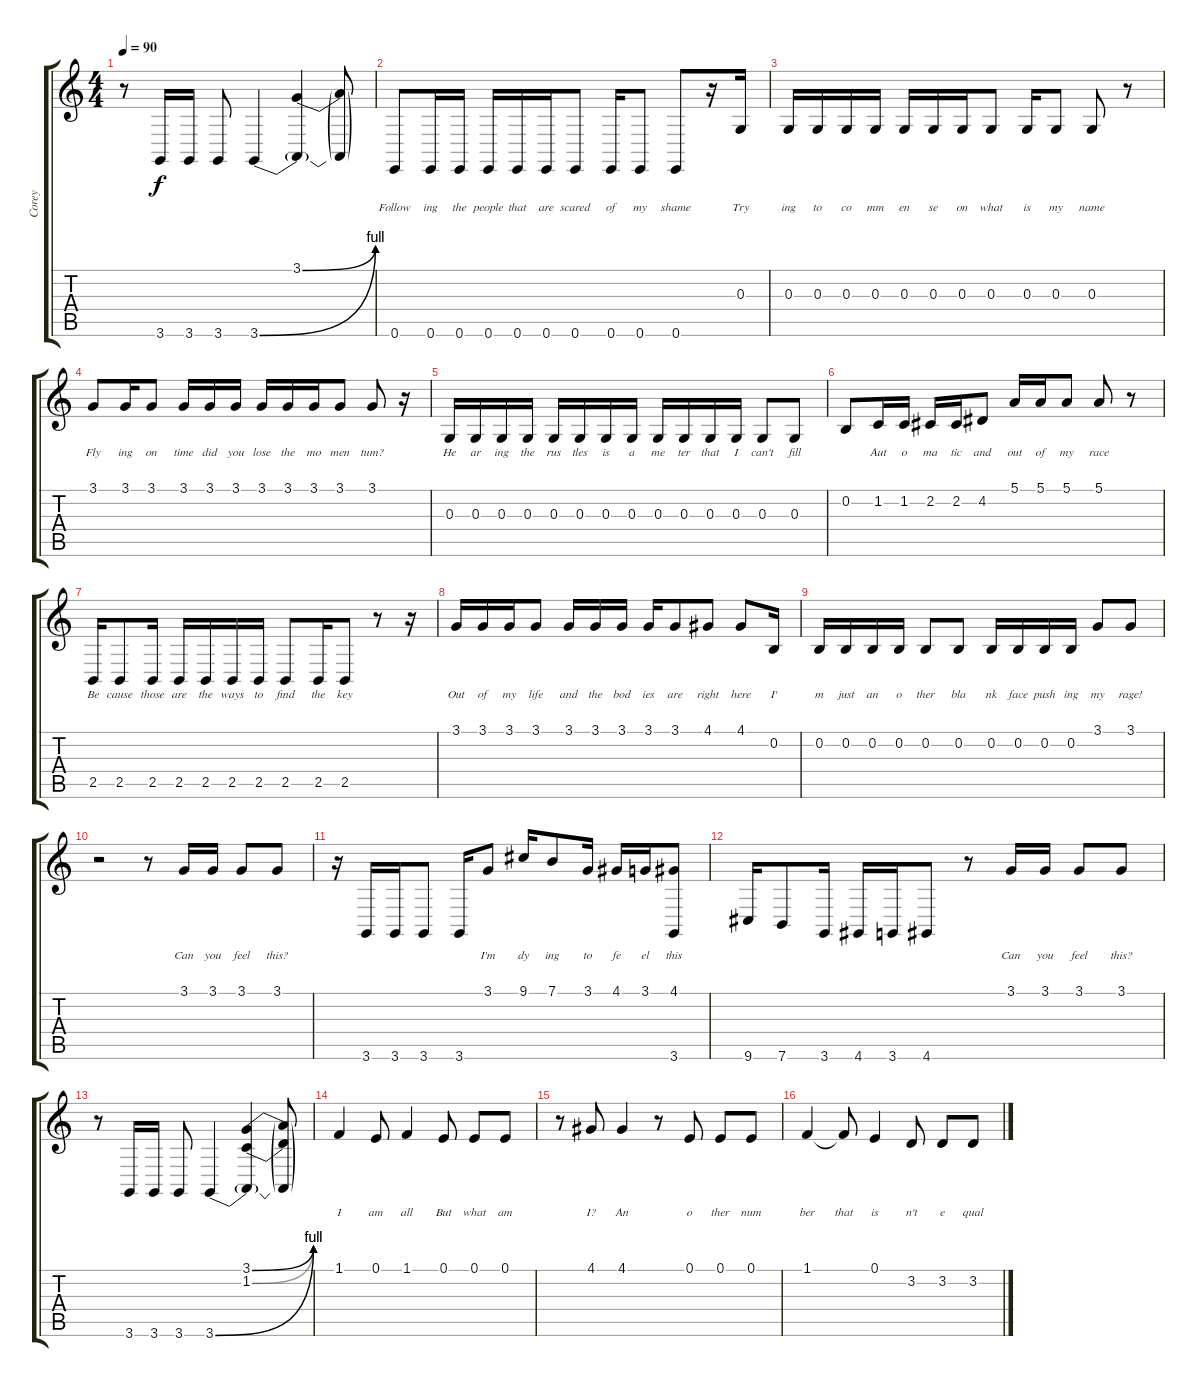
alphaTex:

\track ("Corey" "Corey") {instrument tenorsax}
\staff {score tabs}
\tuning (E4 B3 G3 D3 A2 E2) {hide}
\ts (4 4)
\tempo 90
\clef g2
\ks c
r.8{dy f} 3.6.16 3.6.16 3.6.8 3.6{be (bend 0 0 60 4)}.4 (3.1{be (bend 0 0 60 4)} 3.6{t}).4 (3.1{t} 3.6{t}).8 |
0.6.8{lyrics (0 "") lyrics (1 "Follow") lyrics (2 "") lyrics (3 "") lyrics (4 "")} 0.6.16{lyrics (0 "") lyrics (1 "ing") lyrics (2 "") lyrics (3 "") lyrics (4 "")} 0.6.16{lyrics (0 "") lyrics (1 "the") lyrics (2 "") lyrics (3 "") lyrics (4 "")} 0.6.16{lyrics (0 "") lyrics (1 "people") lyrics (2 "") lyrics (3 "") lyrics (4 "")} 0.6.16{lyrics (0 "") lyrics (1 "that") lyrics (2 "") lyrics (3 "") lyrics (4 "")} 0.6.16{lyrics (0 "") lyrics (1 "are") lyrics (2 "") lyrics (3 "") lyrics (4 "")} 0.6.8{lyrics (0 "") lyrics (1 "scared") lyrics (2 "") lyrics (3 "") lyrics (4 "")} 0.6.16{lyrics (0 "") lyrics (1 "of") lyrics (2 "") lyrics (3 "") lyrics (4 "")} 0.6.8{lyrics (0 "") lyrics (1 "my") lyrics (2 "") lyrics (3 "") lyrics (4 "")} 0.6.8{lyrics (0 "") lyrics (1 "shame") lyrics (2 "") lyrics (3 "") lyrics (4 "")} r.16 0.3.16{lyrics (0 "") lyrics (1 "Try") lyrics (2 "") lyrics (3 "") lyrics (4 "")} |
0.3.16{lyrics (0 "") lyrics (1 "ing") lyrics (2 "") lyrics (3 "") lyrics (4 "")} 0.3.16{lyrics (0 "") lyrics (1 "to") lyrics (2 "") lyrics (3 "") lyrics (4 "")} 0.3.16{lyrics (0 "") lyrics (1 "co") lyrics (2 "") lyrics (3 "") lyrics (4 "")} 0.3.16{lyrics (0 "") lyrics (1 "mm") lyrics (2 "") lyrics (3 "") lyrics (4 "")} 0.3.16{lyrics (0 "") lyrics (1 "en") lyrics (2 "") lyrics (3 "") lyrics (4 "")} 0.3.16{lyrics (0 "") lyrics (1 "se") lyrics (2 "") lyrics (3 "") lyrics (4 "")} 0.3.16{lyrics (0 "") lyrics (1 "on") lyrics (2 "") lyrics (3 "") lyrics (4 "")} 0.3.8{lyrics (0 "") lyrics (1 "what") lyrics (2 "") lyrics (3 "") lyrics (4 "")} 0.3.16{lyrics (0 "") lyrics (1 "is") lyrics (2 "") lyrics (3 "") lyrics (4 "")} 0.3.8{lyrics (0 "") lyrics (1 "my") lyrics (2 "") lyrics (3 "") lyrics (4 "")} 0.3.8{lyrics (0 "") lyrics (1 "name") lyrics (2 "") lyrics (3 "") lyrics (4 "")} r.8 |
3.1.8{lyrics (0 "") lyrics (1 "Fly") lyrics (2 "") lyrics (3 "") lyrics (4 "")} 3.1.16{lyrics (0 "") lyrics (1 "ing") lyrics (2 "") lyrics (3 "") lyrics (4 "")} 3.1.8{lyrics (0 "") lyrics (1 "on") lyrics (2 "") lyrics (3 "") lyrics (4 "")} 3.1.16{lyrics (0 "") lyrics (1 "time") lyrics (2 "") lyrics (3 "") lyrics (4 "")} 3.1.16{lyrics (0 "") lyrics (1 "did") lyrics (2 "") lyrics (3 "") lyrics (4 "")} 3.1.16{lyrics (0 "") lyrics (1 "you") lyrics (2 "") lyrics (3 "") lyrics (4 "")} 3.1.16{lyrics (0 "") lyrics (1 "lose") lyrics (2 "") lyrics (3 "") lyrics (4 "")} 3.1.16{lyrics (0 "") lyrics (1 "the") lyrics (2 "") lyrics (3 "") lyrics (4 "")} 3.1.16{lyrics (0 "") lyrics (1 "mo") lyrics (2 "") lyrics (3 "") lyrics (4 "")} 3.1.8{lyrics (0 "") lyrics (1 "men") lyrics (2 "") lyrics (3 "") lyrics (4 "")} 3.1.8{lyrics (0 "") lyrics (1 "tum?") lyrics (2 "") lyrics (3 "") lyrics (4 "")} r.16 |
0.3.16{lyrics (0 "") lyrics (1 "He") lyrics (2 "") lyrics (3 "") lyrics (4 "")} 0.3.16{lyrics (0 "") lyrics (1 "ar") lyrics (2 "") lyrics (3 "") lyrics (4 "")} 0.3.16{lyrics (0 "") lyrics (1 "ing") lyrics (2 "") lyrics (3 "") lyrics (4 "")} 0.3.16{lyrics (0 "") lyrics (1 "the") lyrics (2 "") lyrics (3 "") lyrics (4 "")} 0.3.16{lyrics (0 "") lyrics (1 "rus") lyrics (2 "") lyrics (3 "") lyrics (4 "")} 0.3.16{lyrics (0 "") lyrics (1 "tles") lyrics (2 "") lyrics (3 "") lyrics (4 "")} 0.3.16{lyrics (0 "") lyrics (1 "is") lyrics (2 "") lyrics (3 "") lyrics (4 "")} 0.3.16{lyrics (0 "") lyrics (1 "a") lyrics (2 "") lyrics (3 "") lyrics (4 "")} 0.3.16{lyrics (0 "") lyrics (1 "me") lyrics (2 "") lyrics (3 "") lyrics (4 "")} 0.3.16{lyrics (0 "") lyrics (1 "ter") lyrics (2 "") lyrics (3 "") lyrics (4 "")} 0.3.16{lyrics (0 "") lyrics (1 "that") lyrics (2 "") lyrics (3 "") lyrics (4 "")} 0.3.16{lyrics (0 "") lyrics (1 "I") lyrics (2 "") lyrics (3 "") lyrics (4 "")} 0.3.8{lyrics (0 "") lyrics (1 "can't") lyrics (2 "") lyrics (3 "") lyrics (4 "")} 0.3.8{lyrics (0 "") lyrics (1 "fill") lyrics (2 "") lyrics (3 "") lyrics (4 "")} |
0.2.8{lyrics (0 "") lyrics (1 "") lyrics (2 "") lyrics (3 "") lyrics (4 "")} 1.2.16{lyrics (0 "") lyrics (1 "Aut") lyrics (2 "") lyrics (3 "") lyrics (4 "")} 1.2.16{lyrics (0 "") lyrics (1 "o") lyrics (2 "") lyrics (3 "") lyrics (4 "")} 2.2.16{lyrics (0 "") lyrics (1 "ma") lyrics (2 "") lyrics (3 "") lyrics (4 "")} 2.2.16{lyrics (0 "") lyrics (1 "tic") lyrics (2 "") lyrics (3 "") lyrics (4 "")} 4.2.8{lyrics (0 "") lyrics (1 "and") lyrics (2 "") lyrics (3 "") lyrics (4 "")} 5.1.16{lyrics (0 "") lyrics (1 "out") lyrics (2 "") lyrics (3 "") lyrics (4 "")} 5.1.16{lyrics (0 "") lyrics (1 "of") lyrics (2 "") lyrics (3 "") lyrics (4 "")} 5.1.8{lyrics (0 "") lyrics (1 "my") lyrics (2 "") lyrics (3 "") lyrics (4 "")} 5.1.8{lyrics (0 "") lyrics (1 "race") lyrics (2 "") lyrics (3 "") lyrics (4 "")} r.8 |
2.5.16{lyrics (0 "") lyrics (1 "Be") lyrics (2 "") lyrics (3 "") lyrics (4 "")} 2.5.8{lyrics (0 "") lyrics (1 "cause") lyrics (2 "") lyrics (3 "") lyrics (4 "")} 2.5.16{lyrics (0 "") lyrics (1 "those") lyrics (2 "") lyrics (3 "") lyrics (4 "")} 2.5.16{lyrics (0 "") lyrics (1 "are") lyrics (2 "") lyrics (3 "") lyrics (4 "")} 2.5.16{lyrics (0 "") lyrics (1 "the") lyrics (2 "") lyrics (3 "") lyrics (4 "")} 2.5.16{lyrics (0 "") lyrics (1 "ways") lyrics (2 "") lyrics (3 "") lyrics (4 "")} 2.5.16{lyrics (0 "") lyrics (1 "to") lyrics (2 "") lyrics (3 "") lyrics (4 "")} 2.5.8{lyrics (0 "") lyrics (1 "find") lyrics (2 "") lyrics (3 "") lyrics (4 "")} 2.5.16{lyrics (0 "") lyrics (1 "the") lyrics (2 "") lyrics (3 "") lyrics (4 "")} 2.5.8{lyrics (0 "") lyrics (1 "key") lyrics (2 "") lyrics (3 "") lyrics (4 "")} r.8 r.16 |
3.1.16{lyrics (0 "") lyrics (1 "Out") lyrics (2 "") lyrics (3 "") lyrics (4 "")} 3.1.16{lyrics (0 "") lyrics (1 "of") lyrics (2 "") lyrics (3 "") lyrics (4 "")} 3.1.16{lyrics (0 "") lyrics (1 "my") lyrics (2 "") lyrics (3 "") lyrics (4 "")} 3.1.8{lyrics (0 "") lyrics (1 "life") lyrics (2 "") lyrics (3 "") lyrics (4 "")} 3.1.16{lyrics (0 "") lyrics (1 "and") lyrics (2 "") lyrics (3 "") lyrics (4 "")} 3.1.16{lyrics (0 "") lyrics (1 "the") lyrics (2 "") lyrics (3 "") lyrics (4 "")} 3.1.16{lyrics (0 "") lyrics (1 "bod") lyrics (2 "") lyrics (3 "") lyrics (4 "")} 3.1.16{lyrics (0 "") lyrics (1 "ies") lyrics (2 "") lyrics (3 "") lyrics (4 "")} 3.1.8{lyrics (0 "") lyrics (1 "are") lyrics (2 "") lyrics (3 "") lyrics (4 "")} 4.1.8{lyrics (0 "") lyrics (1 "right") lyrics (2 "") lyrics (3 "") lyrics (4 "")} 4.1.8{lyrics (0 "") lyrics (1 "here") lyrics (2 "") lyrics (3 "") lyrics (4 "")} 0.2.16{lyrics (0 "") lyrics (1 "I'") lyrics (2 "") lyrics (3 "") lyrics (4 "")} |
0.2.16{lyrics (0 "") lyrics (1 "m") lyrics (2 "") lyrics (3 "") lyrics (4 "")} 0.2.16{lyrics (0 "") lyrics (1 "just") lyrics (2 "") lyrics (3 "") lyrics (4 "")} 0.2.16{lyrics (0 "") lyrics (1 "an") lyrics (2 "") lyrics (3 "") lyrics (4 "")} 0.2.16{lyrics (0 "") lyrics (1 "o") lyrics (2 "") lyrics (3 "") lyrics (4 "")} 0.2.8{lyrics (0 "") lyrics (1 "ther") lyrics (2 "") lyrics (3 "") lyrics (4 "")} 0.2.8{lyrics (0 "") lyrics (1 "bla") lyrics (2 "") lyrics (3 "") lyrics (4 "")} 0.2.16{lyrics (0 "") lyrics (1 "nk") lyrics (2 "") lyrics (3 "") lyrics (4 "")} 0.2.16{lyrics (0 "") lyrics (1 "face") lyrics (2 "") lyrics (3 "") lyrics (4 "")} 0.2.16{lyrics (0 "") lyrics (1 "push") lyrics (2 "") lyrics (3 "") lyrics (4 "")} 0.2.16{lyrics (0 "") lyrics (1 "ing") lyrics (2 "") lyrics (3 "") lyrics (4 "")} 3.1.8{lyrics (0 "") lyrics (1 "my") lyrics (2 "") lyrics (3 "") lyrics (4 "")} 3.1.8{lyrics (0 "") lyrics (1 "rage!") lyrics (2 "") lyrics (3 "") lyrics (4 "")} |
r.2 r.8 3.1.16{lyrics (0 "") lyrics (1 "Can") lyrics (2 "") lyrics (3 "") lyrics (4 "")} 3.1.16{lyrics (0 "") lyrics (1 "you") lyrics (2 "") lyrics (3 "") lyrics (4 "")} 3.1.8{lyrics (0 "") lyrics (1 "feel") lyrics (2 "") lyrics (3 "") lyrics (4 "")} 3.1.8{lyrics (0 "") lyrics (1 "this?") lyrics (2 "") lyrics (3 "") lyrics (4 "")} |
r.16 3.6.16{lyrics (0 "") lyrics (1 "") lyrics (2 "") lyrics (3 "") lyrics (4 "")} 3.6.16{lyrics (0 "") lyrics (1 "") lyrics (2 "") lyrics (3 "") lyrics (4 "")} 3.6.8{lyrics (0 "") lyrics (1 "") lyrics (2 "") lyrics (3 "") lyrics (4 "")} 3.6.16{lyrics (0 "") lyrics (1 "") lyrics (2 "") lyrics (3 "") lyrics (4 "")} 3.1.8{lyrics (0 "") lyrics (1 "I'm") lyrics (2 "") lyrics (3 "") lyrics (4 "")} 9.1.16{lyrics (0 "") lyrics (1 "dy") lyrics (2 "") lyrics (3 "") lyrics (4 "")} 7.1.8{lyrics (0 "") lyrics (1 "ing") lyrics (2 "") lyrics (3 "") lyrics (4 "")} 3.1.16{lyrics (0 "") lyrics (1 "to") lyrics (2 "") lyrics (3 "") lyrics (4 "")} 4.1.16{lyrics (0 "") lyrics (1 "fe") lyrics (2 "") lyrics (3 "") lyrics (4 "")} 3.1.16{lyrics (0 "") lyrics (1 "el") lyrics (2 "") lyrics (3 "") lyrics (4 "")} (4.1 3.6).8{lyrics (0 "") lyrics (1 "this") lyrics (2 "") lyrics (3 "") lyrics (4 "")} |
9.6.16{lyrics (0 "") lyrics (1 "") lyrics (2 "") lyrics (3 "") lyrics (4 "")} 7.6.8{lyrics (0 "") lyrics (1 "") lyrics (2 "") lyrics (3 "") lyrics (4 "")} 3.6.16{lyrics (0 "") lyrics (1 "") lyrics (2 "") lyrics (3 "") lyrics (4 "")} 4.6.16{lyrics (0 "") lyrics (1 "") lyrics (2 "") lyrics (3 "") lyrics (4 "")} 3.6.16{lyrics (0 "") lyrics (1 "") lyrics (2 "") lyrics (3 "") lyrics (4 "")} 4.6.8{lyrics (0 "") lyrics (1 "") lyrics (2 "") lyrics (3 "") lyrics (4 "")} r.8 3.1.16{lyrics (0 "") lyrics (1 "Can") lyrics (2 "") lyrics (3 "") lyrics (4 "")} 3.1.16{lyrics (0 "") lyrics (1 "you") lyrics (2 "") lyrics (3 "") lyrics (4 "")} 3.1.8{lyrics (0 "") lyrics (1 "feel") lyrics (2 "") lyrics (3 "") lyrics (4 "")} 3.1.8{lyrics (0 "") lyrics (1 "this?") lyrics (2 "") lyrics (3 "") lyrics (4 "")} |
r.8 3.6.16 3.6.16 3.6.8 3.6{be (bend 0 0 60 4)}.4 (3.1{be (bend 0 0 60 4)} 1.2{be (bend 0 0 60 4)} 3.6{t}).4 (3.1{t} 1.2{t} 3.6{t}).8 |
1.1.4{lyrics (0 "") lyrics (1 "") lyrics (2 "I") lyrics (3 "") lyrics (4 "")} 0.1.8{lyrics (0 "") lyrics (1 "") lyrics (2 "am") lyrics (3 "") lyrics (4 "")} 1.1.4{lyrics (0 "") lyrics (1 "") lyrics (2 "all") lyrics (3 "") lyrics (4 "")} 0.1.8{lyrics (0 "") lyrics (1 "") lyrics (2 "But") lyrics (3 "") lyrics (4 "")} 0.1.8{lyrics (0 "") lyrics (1 "") lyrics (2 "what") lyrics (3 "") lyrics (4 "")} 0.1.8{lyrics (0 "") lyrics (1 "") lyrics (2 "am") lyrics (3 "") lyrics (4 "")} |
r.8 4.1.8{lyrics (0 "") lyrics (1 "") lyrics (2 "I?") lyrics (3 "") lyrics (4 "")} 4.1.4{lyrics (0 "") lyrics (1 "") lyrics (2 "An") lyrics (3 "") lyrics (4 "")} r.8 0.1.8{lyrics (0 "") lyrics (1 "") lyrics (2 "o") lyrics (3 "") lyrics (4 "")} 0.1.8{lyrics (0 "") lyrics (1 "") lyrics (2 "ther") lyrics (3 "") lyrics (4 "")} 0.1.8{lyrics (0 "") lyrics (1 "") lyrics (2 "num") lyrics (3 "") lyrics (4 "")} |
1.1.4{lyrics (0 "") lyrics (1 "") lyrics (2 "ber") lyrics (3 "") lyrics (4 "")} 1.1{t}.8{lyrics (0 "") lyrics (1 "") lyrics (2 "that") lyrics (3 "") lyrics (4 "")} 0.1.4{lyrics (0 "") lyrics (1 "") lyrics (2 "is") lyrics (3 "") lyrics (4 "")} 3.2.8{lyrics (0 "") lyrics (1 "") lyrics (2 "n't") lyrics (3 "") lyrics (4 "")} 3.2.8{lyrics (0 "") lyrics (1 "") lyrics (2 "e") lyrics (3 "") lyrics (4 "")} 3.2.8{lyrics (0 "") lyrics (1 "") lyrics (2 "qual") lyrics (3 "") lyrics (4 "")}
